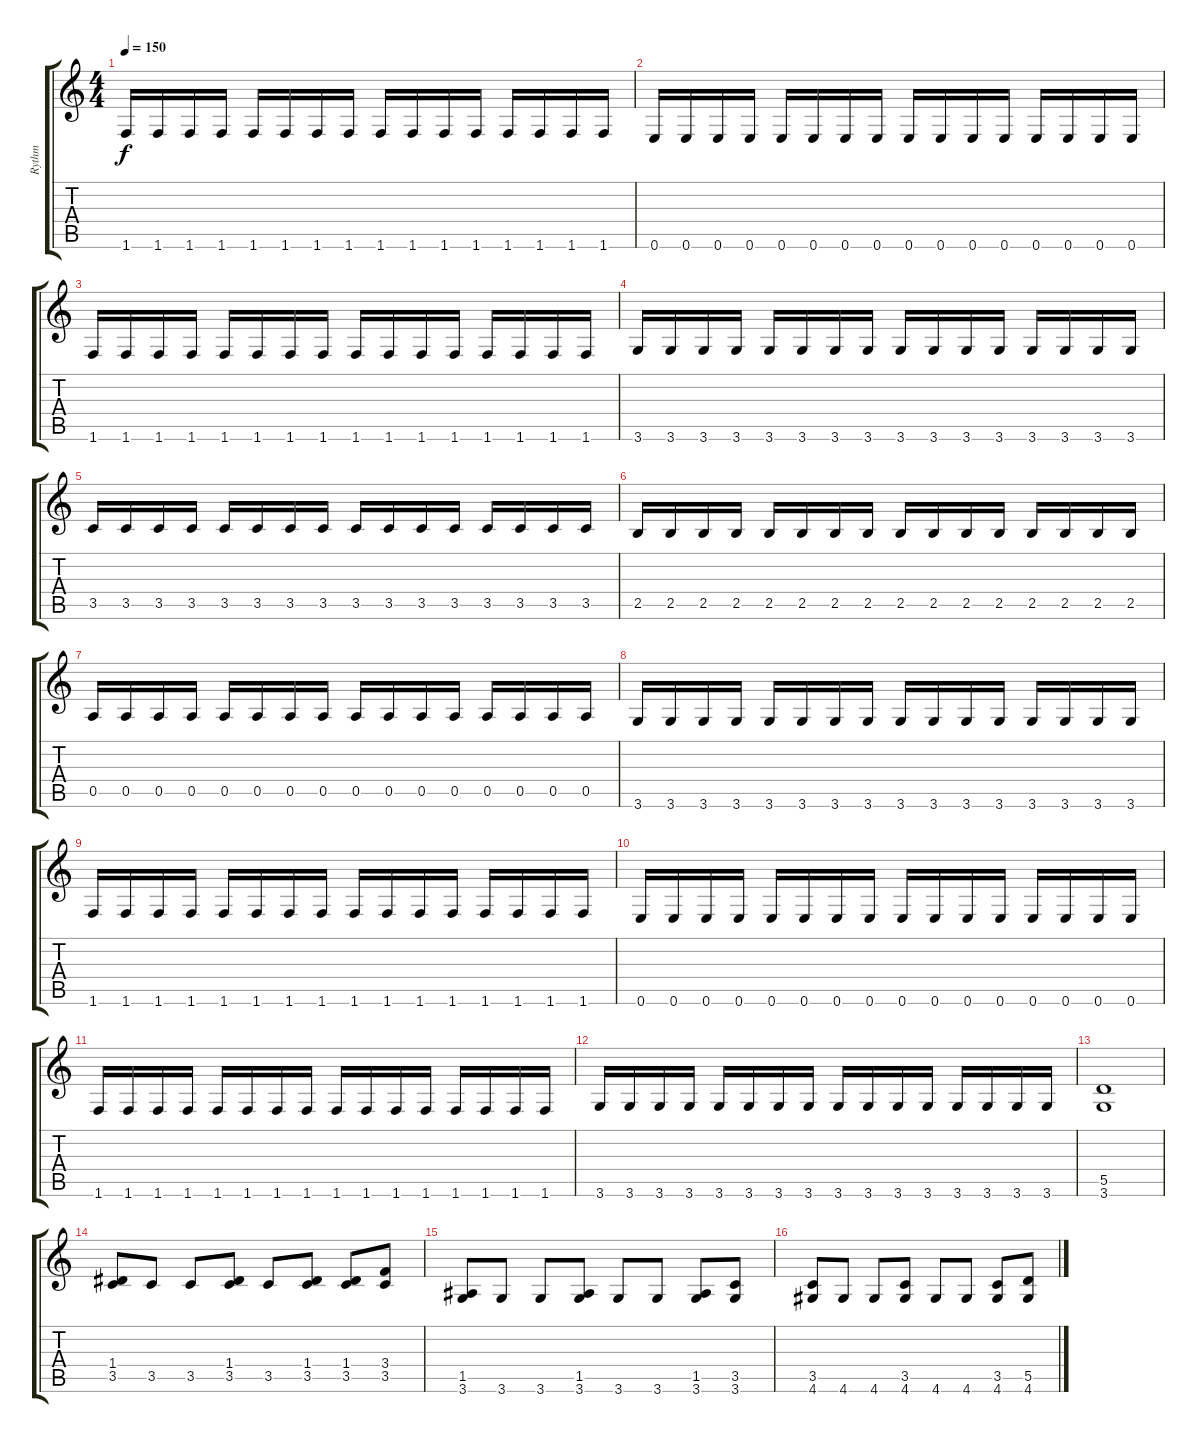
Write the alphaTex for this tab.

\track ("Rythm" "Rythm") {instrument distortionguitar}
\staff {score tabs}
\tuning (E4 B3 G3 D3 A2 E2) {hide}
\ts (4 4)
\tempo 150
\clef g2
\ks c
1.6.16{dy f} 1.6.16 1.6.16 1.6.16 1.6.16 1.6.16 1.6.16 1.6.16 1.6.16 1.6.16 1.6.16 1.6.16 1.6.16 1.6.16 1.6.16 1.6.16 |
0.6.16 0.6.16 0.6.16 0.6.16 0.6.16 0.6.16 0.6.16 0.6.16 0.6.16 0.6.16 0.6.16 0.6.16 0.6.16 0.6.16 0.6.16 0.6.16 |
1.6.16 1.6.16 1.6.16 1.6.16 1.6.16 1.6.16 1.6.16 1.6.16 1.6.16 1.6.16 1.6.16 1.6.16 1.6.16 1.6.16 1.6.16 1.6.16 |
3.6.16 3.6.16 3.6.16 3.6.16 3.6.16 3.6.16 3.6.16 3.6.16 3.6.16 3.6.16 3.6.16 3.6.16 3.6.16 3.6.16 3.6.16 3.6.16 |
3.5.16 3.5.16 3.5.16 3.5.16 3.5.16 3.5.16 3.5.16 3.5.16 3.5.16 3.5.16 3.5.16 3.5.16 3.5.16 3.5.16 3.5.16 3.5.16 |
2.5.16 2.5.16 2.5.16 2.5.16 2.5.16 2.5.16 2.5.16 2.5.16 2.5.16 2.5.16 2.5.16 2.5.16 2.5.16 2.5.16 2.5.16 2.5.16 |
0.5.16 0.5.16 0.5.16 0.5.16 0.5.16 0.5.16 0.5.16 0.5.16 0.5.16 0.5.16 0.5.16 0.5.16 0.5.16 0.5.16 0.5.16 0.5.16 |
3.6.16 3.6.16 3.6.16 3.6.16 3.6.16 3.6.16 3.6.16 3.6.16 3.6.16 3.6.16 3.6.16 3.6.16 3.6.16 3.6.16 3.6.16 3.6.16 |
1.6.16 1.6.16 1.6.16 1.6.16 1.6.16 1.6.16 1.6.16 1.6.16 1.6.16 1.6.16 1.6.16 1.6.16 1.6.16 1.6.16 1.6.16 1.6.16 |
0.6.16 0.6.16 0.6.16 0.6.16 0.6.16 0.6.16 0.6.16 0.6.16 0.6.16 0.6.16 0.6.16 0.6.16 0.6.16 0.6.16 0.6.16 0.6.16 |
1.6.16 1.6.16 1.6.16 1.6.16 1.6.16 1.6.16 1.6.16 1.6.16 1.6.16 1.6.16 1.6.16 1.6.16 1.6.16 1.6.16 1.6.16 1.6.16 |
3.6.16 3.6.16 3.6.16 3.6.16 3.6.16 3.6.16 3.6.16 3.6.16 3.6.16 3.6.16 3.6.16 3.6.16 3.6.16 3.6.16 3.6.16 3.6.16 |
(5.5 3.6).1 |
(1.4 3.5).8 3.5.8 3.5.8 (1.4 3.5).8 3.5.8 (1.4 3.5).8 (1.4 3.5).8 (3.4 3.5).8 |
(1.5 3.6).8 3.6.8 3.6.8 (1.5 3.6).8 3.6.8 3.6.8 (1.5 3.6).8 (3.5 3.6).8 |
(3.5 4.6).8 4.6.8 4.6.8 (3.5 4.6).8 4.6.8 4.6.8 (3.5 4.6).8 (5.5 4.6).8
